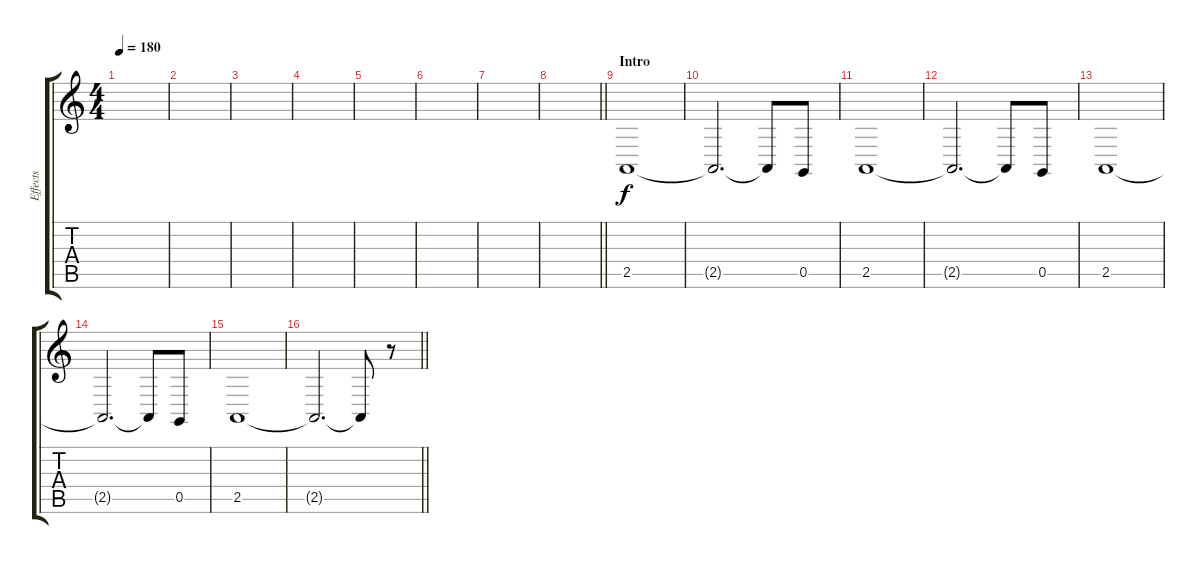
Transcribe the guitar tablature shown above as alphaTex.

\track ("Effects" "Effects") {instrument fx4atmosphere}
\staff {score tabs}
\tuning (D4 A3 F3 C3 G2 D2) {hide}
\ts (4 4)
\tempo 180
\clef g2
\ks c
|
|
|
|
|
|
|
\barLineRight lightlight
|
\section ("" "Intro")
2.5.1{instrument fx4atmosphere} |
2.5{t}.2{d} 2.5{t}.8 0.5.8 |
2.5.1 |
2.5{t}.2{d} 2.5{t}.8 0.5.8 |
2.5.1 |
2.5{t}.2{d} 2.5{t}.8 0.5.8 |
2.5.1 |
\barLineRight lightlight
2.5{t}.2{d} 2.5{t}.8 r.8
